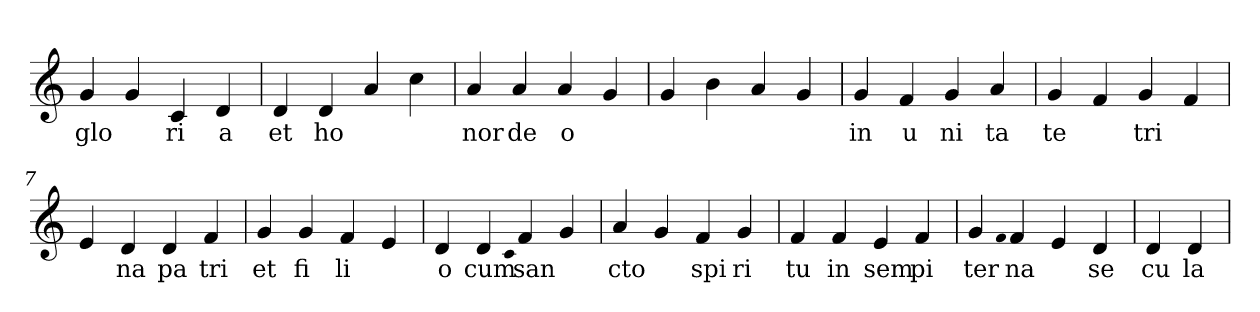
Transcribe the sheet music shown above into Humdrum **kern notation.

**kern	**text
*part1	*part1
*staff1	*staff1
*clefG2	*
=1	=1
4g	glo
4g	.
4c	ri
4d	a
=2	=2
4d	et
4d	ho
4a	.
4cc	.
=3	=3
4a	nor
4a	de
4a	o
4g	.
=4	=4
4g	.
4b	.
4a	.
4g	.
=5	=5
4g	in
4f	u
4g	ni
4a	ta
=6	=6
4g	te
4f	.
4g	tri
4f	.
=7	=7
4e	.
4d	na
4d	pa
4f	tri
=8	=8
4g	et
4g	fi
4f	li
4e	.
=9	=9
4d	o
4d	cum
qqc	.
4f	san
4g	.
=10	=10
4a	cto
4g	.
4f	spi
4g	ri
=11	=11
4f	tu
4f	in
4e	sem
4f	pi
=12	=12
4g	ter
qqf	.
4f	na
4e	.
4d	se
=13	=13
4d	cu
4d	la
=	=
*-	*-
